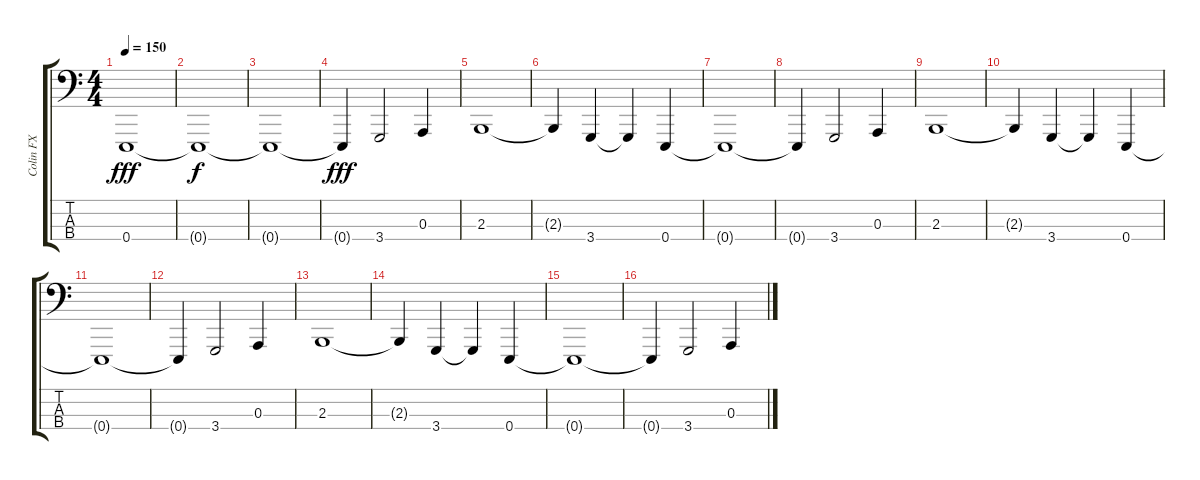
\track ("Colin FX" "Colin FX") {instrument pad3polysynth}
\staff {score tabs}
\tuning (G2 D2 A1 E1) {hide}
\ts (4 4)
\tempo 150
\clef f4
\ks c
0.4{t}.1{dy fff} |
0.4{t}.1{dy f} |
0.4{t}.1 |
0.4{t}.4{dy fff} 3.4.2 0.3.4 |
2.3.1 |
2.3{t}.4 3.4.4 3.4{t}.4 0.4.4 |
0.4{t}.1 |
0.4{t}.4 3.4.2 0.3.4 |
2.3.1 |
2.3{t}.4 3.4.4 3.4{t}.4 0.4.4 |
0.4{t}.1 |
0.4{t}.4 3.4.2 0.3.4 |
2.3.1 |
2.3{t}.4 3.4.4 3.4{t}.4 0.4.4 |
0.4{t}.1 |
0.4{t}.4 3.4.2 0.3.4
